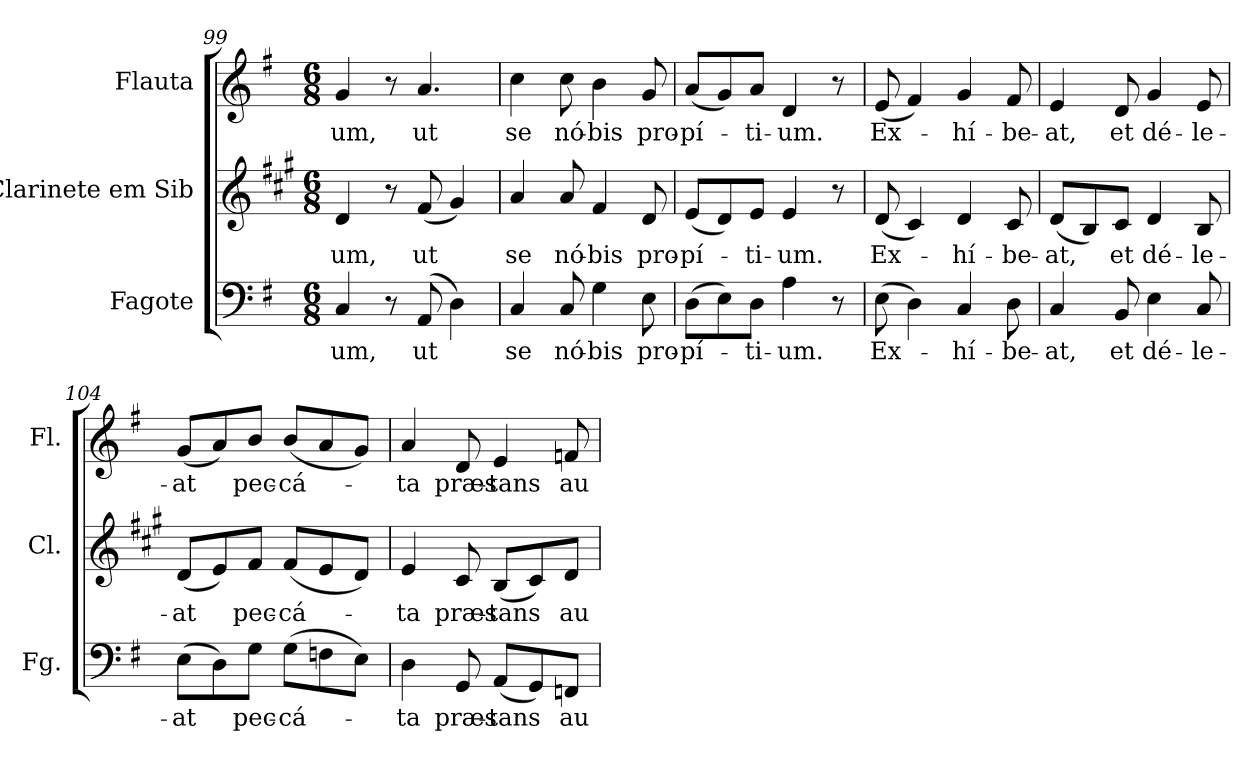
**kern	**text	**kern	**text	**kern	**text
*part3	*part3	*part2	*part2	*part1	*part1
*staff3	*staff3	*staff2	*staff2	*staff1	*staff1
*I"Fagote	*	*I"Clarinete em Sib	*	*I"Flauta	*
*I'Fg.	*	*I'Cl.	*	*I'Fl.	*
*clefF4	*	*clefG2	*	*clefG2	*
*	*	*ITrd1c2	*	*	*
*k[f#]	*	*k[f#]	*	*k[f#]	*
*G:	*	*G:	*	*G:	*
*M6/8	*	*M6/8	*	*M6/8	*
=99	=99	=99	=99	=99	=99
!	!LO:LY:b:color=#000000	!	!	!	!
!	!	!	!LO:LY:b:color=#000000	!	!
!	!	!	!	!	!LO:LY:b:color=#000000
4Ci/	-um,	4ci/	-um,	4gi/	-um,
8r	.	8r	.	8r	.
!	!LO:LY:b:color=#000000	!	!	!	!
!	!	!	!LO:LY:b:color=#000000	!	!
!	!	!	!	!	!LO:LY:b:color=#000000
(8AAi/	ut	(8ei/	ut	4.ai/	ut
4Di\)	.	4f#i/)	.	.	.
=100	=100	=100	=100	=100	=100
!	!LO:LY:b:color=#000000	!	!	!	!
!	!	!	!LO:LY:b:color=#000000	!	!
!	!	!	!	!	!LO:LY:b:color=#000000
4Ci/	se	4gi/	se	4cci\	se
!	!LO:LY:b:color=#000000	!	!	!	!
!	!	!	!LO:LY:b:color=#000000	!	!
!	!	!	!	!	!LO:LY:b:color=#000000
8Ci/	nó-	8gi/	nó-	8cci\	nó-
!	!LO:LY:b:color=#000000	!	!	!	!
!	!	!	!LO:LY:b:color=#000000	!	!
!	!	!	!	!	!LO:LY:b:color=#000000
4Gi\	-bis	4ei/	-bis	4bi\	-bis
!	!LO:LY:b:color=#000000	!	!	!	!
!	!	!	!LO:LY:b:color=#000000	!	!
!	!	!	!	!	!LO:LY:b:color=#000000
8Ei\	pro-	8ci/	pro-	8gi/	pro-
!!LO:LB:g=z
=101	=101	=101	=101	=101	=101
!	!LO:LY:b:color=#000000	!	!	!	!
!	!	!	!LO:LY:b:color=#000000	!	!
!	!	!	!	!	!LO:LY:b:color=#000000
(8Di\L	-pí-	(8di/L	-pí-	(8ai/L	-pí-
8Ei\)	.	8ci/)	.	8gi/)	.
!	!LO:LY:b:color=#000000	!	!	!	!
!	!	!	!LO:LY:b:color=#000000	!	!
!	!	!	!	!	!LO:LY:b:color=#000000
8Di\J	-ti-	8di/J	-ti-	8ai/J	-ti-
!	!LO:LY:b:color=#000000	!	!	!	!
!	!	!	!LO:LY:b:color=#000000	!	!
!	!	!	!	!	!LO:LY:b:color=#000000
4Ai\	-um.	4di/	-um.	4di/	-um.
8r	.	8r	.	8r	.
=102	=102	=102	=102	=102	=102
!	!LO:LY:b:color=#000000	!	!	!	!
!	!	!	!LO:LY:b:color=#000000	!	!
!	!	!	!	!	!LO:LY:b:color=#000000
(8Ei\	Ex-	(8ci/	Ex-	(8ei/	Ex-
4Di\)	.	4Bi/)	.	4f#i/)	.
!	!LO:LY:b:color=#000000	!	!	!	!
!	!	!	!LO:LY:b:color=#000000	!	!
!	!	!	!	!	!LO:LY:b:color=#000000
4Ci/	-hí-	4ci/	-hí-	4gi/	-hí-
!	!LO:LY:b:color=#000000	!	!	!	!
!	!	!	!LO:LY:b:color=#000000	!	!
!	!	!	!	!	!LO:LY:b:color=#000000
8Di\	-be-	8Bi/	-be-	8f#i/	-be-
=103	=103	=103	=103	=103	=103
!	!LO:LY:b:color=#000000	!	!	!	!
!	!	!	!LO:LY:b:color=#000000	!	!
!	!	!	!	!	!LO:LY:b:color=#000000
4Ci/	-at,	(8ci/L	-at,	4ei/	-at,
.	.	8Ai/)	.	.	.
!	!LO:LY:b:color=#000000	!	!	!	!
!	!	!	!LO:LY:b:color=#000000	!	!
!	!	!	!	!	!LO:LY:b:color=#000000
8BBi/	et	8Bi/J	et	8di/	et
!	!LO:LY:b:color=#000000	!	!	!	!
!	!	!	!LO:LY:b:color=#000000	!	!
!	!	!	!	!	!LO:LY:b:color=#000000
4Ei\	dé-	4ci/	dé-	4gi/	dé-
!	!LO:LY:b:color=#000000	!	!	!	!
!	!	!	!LO:LY:b:color=#000000	!	!
!	!	!	!	!	!LO:LY:b:color=#000000
8Ci/	-le-	8Ai/	-le-	8ei/	-le-
=104	=104	=104	=104	=104	=104
!	!LO:LY:b:color=#000000	!	!	!	!
!	!	!	!LO:LY:b:color=#000000	!	!
!	!	!	!	!	!LO:LY:b:color=#000000
(8Ei\L	-at	(8ci/L	-at	(8gi/L	-at
8Di\)	.	8di/)	.	8ai/)	.
!	!LO:LY:b:color=#000000	!	!	!	!
!	!	!	!LO:LY:b:color=#000000	!	!
!	!	!	!	!	!LO:LY:b:color=#000000
8Gi\J	pec-	8ei/J	pec-	8bi/J	pec-
!	!LO:LY:b:color=#000000	!	!	!	!
!	!	!	!LO:LY:b:color=#000000	!	!
!	!	!	!	!	!LO:LY:b:color=#000000
(8Gi\L	-cá-	(8ei/L	-cá-	(8bi/L	-cá-
8Fni\	.	8di/	.	8ai/	.
8Ei\J)	.	8ci/J)	.	8gi/J)	.
=105	=105	=105	=105	=105	=105
!	!LO:LY:b:color=#000000	!	!	!	!
!	!	!	!LO:LY:b:color=#000000	!	!
!	!	!	!	!	!LO:LY:b:color=#000000
4Di\	-ta	4di/	-ta	4ai/	-ta
!	!LO:LY:b:color=#000000	!	!	!	!
!	!	!	!LO:LY:b:color=#000000	!	!
!	!	!	!	!	!LO:LY:b:color=#000000
8GGi/	præs-	8Bi/	præs-	8di/	præs-
!	!LO:LY:b:color=#000000	!	!	!	!
!	!	!	!LO:LY:b:color=#000000	!	!
!	!	!	!	!	!LO:LY:b:color=#000000
(8AAi/L	-tans	(8Ai/L	-tans	4ei/	-tans
8GGi/)	.	8Bi/)	.	.	.
!	!LO:LY:b:color=#000000	!	!	!	!
!	!	!	!LO:LY:b:color=#000000	!	!
!	!	!	!	!	!LO:LY:b:color=#000000
8FFni/J	au-	8ci/J	au-	8fni/	au-
=	=	=	=	=	=
*-	*-	*-	*-	*-	*-
